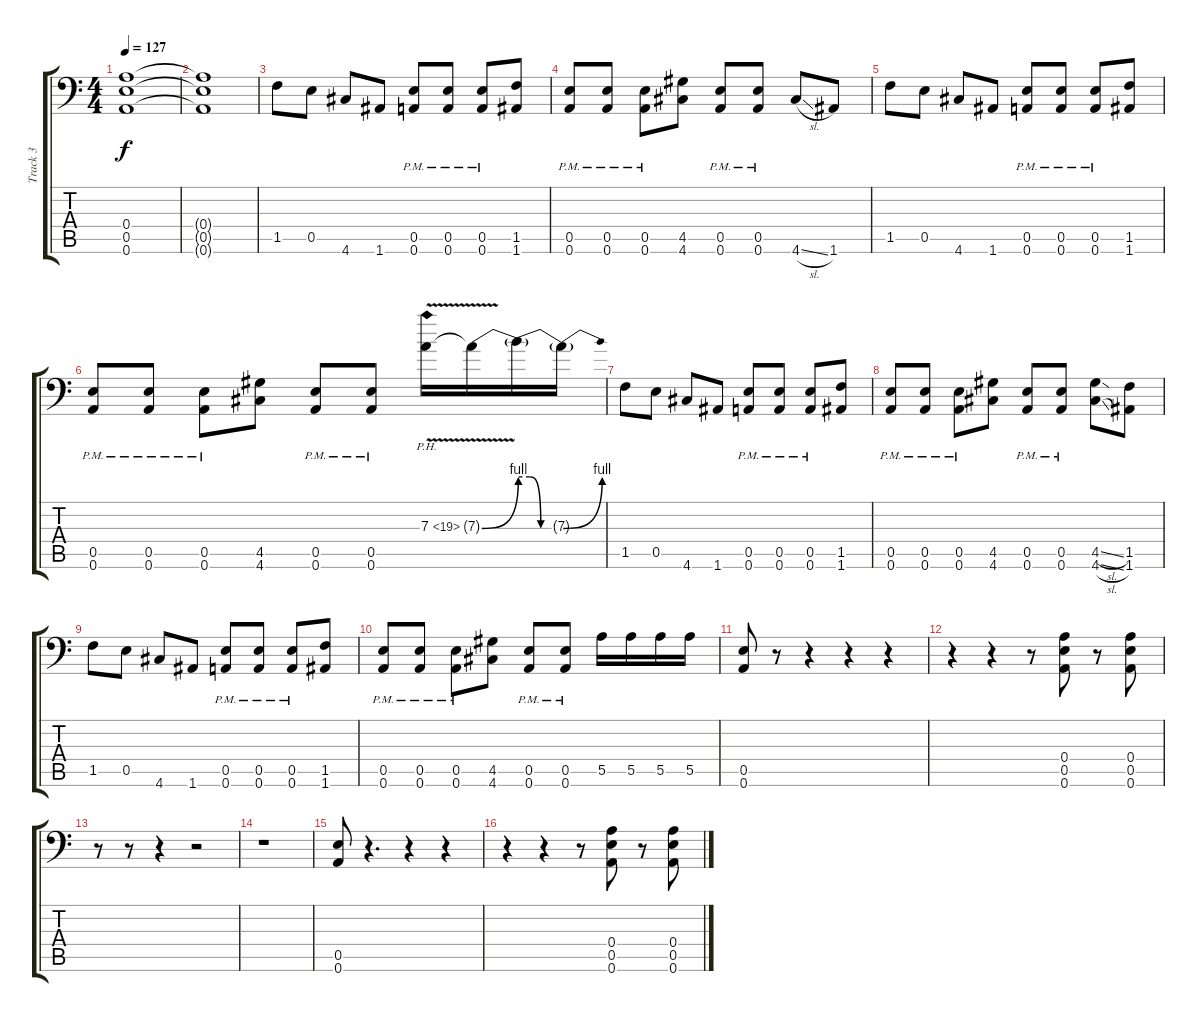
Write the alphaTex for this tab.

\track ("Track 3" "Track 3") {instrument distortionguitar}
\staff {score tabs}
\tuning (B3 Gb3 D3 A2 E2 A1) {hide}
\ts (4 4)
\tempo 127
\clef f4
\ks c
(0.4 0.5 0.6).1{dy f} |
(0.4{t} 0.5{t} 0.6{t}).1 |
1.5.8 0.5.8 4.6.8 1.6.8 (0.5{pm} 0.6{pm}).8 (0.5{pm} 0.6{pm}).8 (0.5{pm} 0.6{pm}).8 (1.5 1.6).8 |
(0.5{pm} 0.6{pm}).8 (0.5{pm} 0.6{pm}).8 (0.5{pm} 0.6{pm}).8 (4.5 4.6).8 (0.5{pm} 0.6{pm}).8 (0.5{pm} 0.6{pm}).8 4.6{sl}.8 1.6.8 |
1.5.8 0.5.8 4.6.8 1.6.8 (0.5{pm} 0.6{pm}).8 (0.5{pm} 0.6{pm}).8 (0.5{pm} 0.6{pm}).8 (1.5 1.6).8 |
(0.5{pm} 0.6{pm}).8 (0.5{pm} 0.6{pm}).8 (0.5{pm} 0.6{pm}).8 (4.5 4.6).8 (0.5{pm} 0.6{pm}).8 (0.5{pm} 0.6{pm}).8 7.3{ph 12 v}.16 7.3{be (bend 0 0 60 4) t}.16 7.3{be (custom 0 4 15 4 30 0 60 0) t}.16 7.3{be (bend 0 0 60 4) t}.16 |
1.5.8 0.5.8 4.6.8 1.6.8 (0.5{pm} 0.6{pm}).8 (0.5{pm} 0.6{pm}).8 (0.5{pm} 0.6{pm}).8 (1.5 1.6).8 |
(0.5{pm} 0.6{pm}).8 (0.5{pm} 0.6{pm}).8 (0.5{pm} 0.6{pm}).8 (4.5 4.6).8 (0.5{pm} 0.6{pm}).8 (0.5{pm} 0.6{pm}).8 (4.5{sl} 4.6{sl}).8 (1.5 1.6).8 |
1.5.8 0.5.8 4.6.8 1.6.8 (0.5{pm} 0.6{pm}).8 (0.5{pm} 0.6{pm}).8 (0.5{pm} 0.6{pm}).8 (1.5 1.6).8 |
(0.5{pm} 0.6{pm}).8 (0.5{pm} 0.6{pm}).8 (0.5{pm} 0.6{pm}).8 (4.5 4.6).8 (0.5{pm} 0.6{pm}).8 (0.5{pm} 0.6{pm}).8 5.5.16 5.5.16 5.5.16 5.5.16 |
(0.5 0.6).8 r.8 r.4 r.4 r.4 |
r.4 r.4 r.8 (0.4 0.5 0.6).8 r.8 (0.4 0.5 0.6).8 |
r.8 r.8 r.4 r.2 |
r.1 |
(0.5 0.6).8 r.4{d} r.4 r.4 |
r.4 r.4 r.8 (0.4 0.5 0.6).8 r.8 (0.4 0.5 0.6).8
